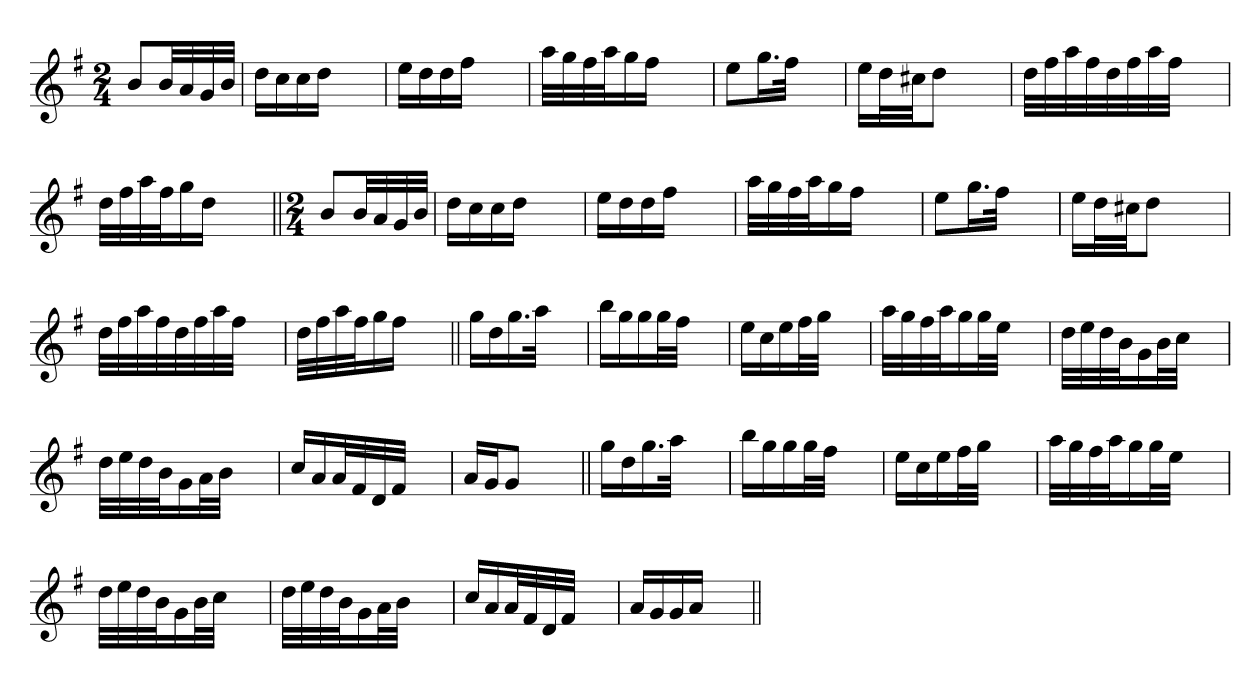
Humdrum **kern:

**kern
*part1
*staff1
*clefG2
*k[f#]
*G:
*M2/4
=1
8bL
32bLL
32a
32g
32bJJJ
=
16ddLL
16cc
16cc
16ddJJ
4ryy
=
16eeLL
16dd
16dd
16ff#JJ
4ryy
=
32aaLLL
32gg
32ff#
32aaJ
16gg
16ff#JJ
4ryy
=
8eeL
16.ggL
32ff#JJk
4ryy
=
16eeLL
32ddL
32cc#XJJ
8ddJ
4ryy
=
32ddLLL
32ff#
32aa
32ff#
32dd
32ff#
32aa
32ff#JJJ
4ryy
=
32ddLLL
32ff#
32aa
32ff#J
16gg
16ddJJ
4ryy
=||
*M2/4
8bL
32bLL
32a
32g
32bJJJ
=
16ddLL
16cc
16cc
16ddJJ
4ryy
=
16eeLL
16dd
16dd
16ff#JJ
4ryy
=
32aaLLL
32gg
32ff#
32aaJ
16gg
16ff#JJ
4ryy
=
8eeL
16.ggL
32ff#JJk
4ryy
=
16eeLL
32ddL
32cc#XJJ
8ddJ
4ryy
=
32ddLLL
32ff#
32aa
32ff#
32dd
32ff#
32aa
32ff#JJJ
4ryy
=
32ddLLL
32ff#
32aa
32ff#J
16gg
16ff#JJ
4ryy
=||
16ggLL
16dd
16.gg
32aaJJk
4ryy
=
16bbLL
16gg
16gg
32ggL
32ff#JJJ
4ryy
=
16eeLL
16cc
16ee
32ff#L
32ggJJJ
4ryy
=
32aaLLL
32gg
32ff#
32aaJ
16gg
32ggL
32eeJJJ
4ryy
=
32ddLLL
32ee
32dd
32bJ
16g
32bL
32ccJJJ
4ryy
=
32ddLLL
32ee
32dd
32bJ
16g
32aL
32bJJJ
4ryy
=
16ccLL
16a
32aL
32f#
32d
32f#JJJ
4ryy
=
16aLL
16gJ
8gJ
4ryy
=||
16ggLL
16dd
16.gg
32aaJJk
4ryy
=
16bbLL
16gg
16gg
32ggL
32ff#JJJ
4ryy
=
16eeLL
16cc
16ee
32ff#L
32ggJJJ
4ryy
=
32aaLLL
32gg
32ff#
32aaJ
16gg
32ggL
32eeJJJ
4ryy
=
32ddLLL
32ee
32dd
32bJ
16g
32bL
32ccJJJ
4ryy
=
32ddLLL
32ee
32dd
32bJ
16g
32aL
32bJJJ
4ryy
=
16ccLL
16a
32aL
32f#
32d
32f#JJJ
4ryy
=
16aLL
16g
16g
16aJJ
4ryy
=||
*-
